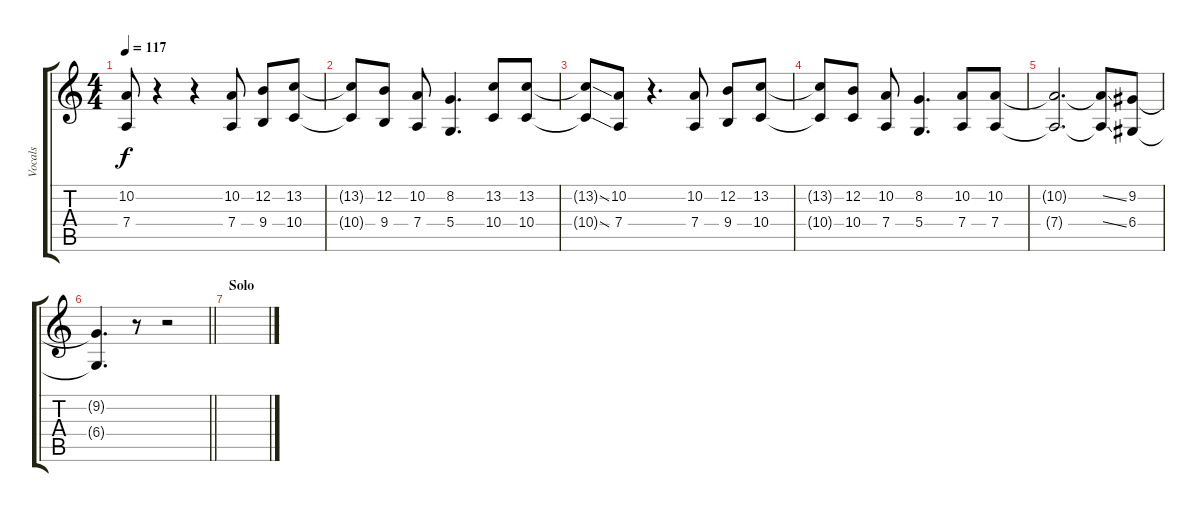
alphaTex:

\track ("Vocals" "Vocals") {instrument lead2sawtooth}
\staff {score tabs}
\tuning (E4 B3 G3 D3 A2 E2) {hide}
\ts (4 4)
\tempo 117
\clef g2
\ks c
(10.2{t} 7.4{t}).8{dy f} r.4 r.4 (10.2 7.4).8 (12.2 9.4).8 (13.2 10.4).8 |
(13.2{t} 10.4{t}).8 (12.2 9.4).8 (10.2 7.4).8 (8.2 5.4).4{d} (13.2 10.4).8 (13.2 10.4).8 |
(13.2{ss t} 10.4{ss t}).8 (10.2 7.4).8 r.4{d} (10.2 7.4).8 (12.2 9.4).8 (13.2 10.4).8 |
(13.2{t} 10.4{t}).8 (12.2 10.4).8 (10.2 7.4).8 (8.2 5.4).4{d} (10.2 7.4).8 (10.2 7.4).8 |
(10.2{t} 7.4{t}).2{d} (10.2{ss t} 7.4{ss t}).8 (9.2 6.4).8 |
\barLineRight lightlight
(9.2{t} 6.4{t}).4{d} r.8 r.2 |
\section ("" "Solo")
